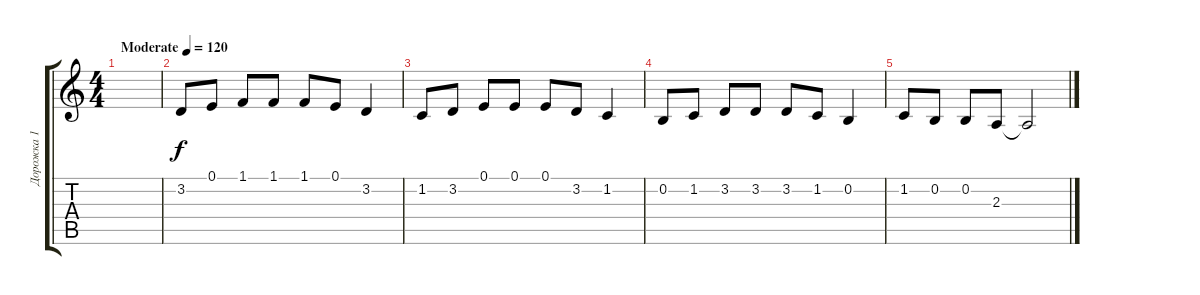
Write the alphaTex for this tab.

\track ("Дорожка 1" "Дорожка 1") {instrument accordion}
\staff {score tabs}
\tuning (E4 B3 G3 D3 A2 E2) {hide}
\ts (4 4)
\tempo (120 "Moderate")
\clef g2
\ks c
|
3.2.8 0.1.8 1.1.8 1.1.8 1.1.8 0.1.8 3.2.4 |
1.2.8 3.2.8 0.1.8 0.1.8 0.1.8 3.2.8 1.2.4 |
0.2.8 1.2.8 3.2.8 3.2.8 3.2.8 1.2.8 0.2.4 |
1.2.8 0.2.8 0.2.8 2.3.8 2.3{t}.2
